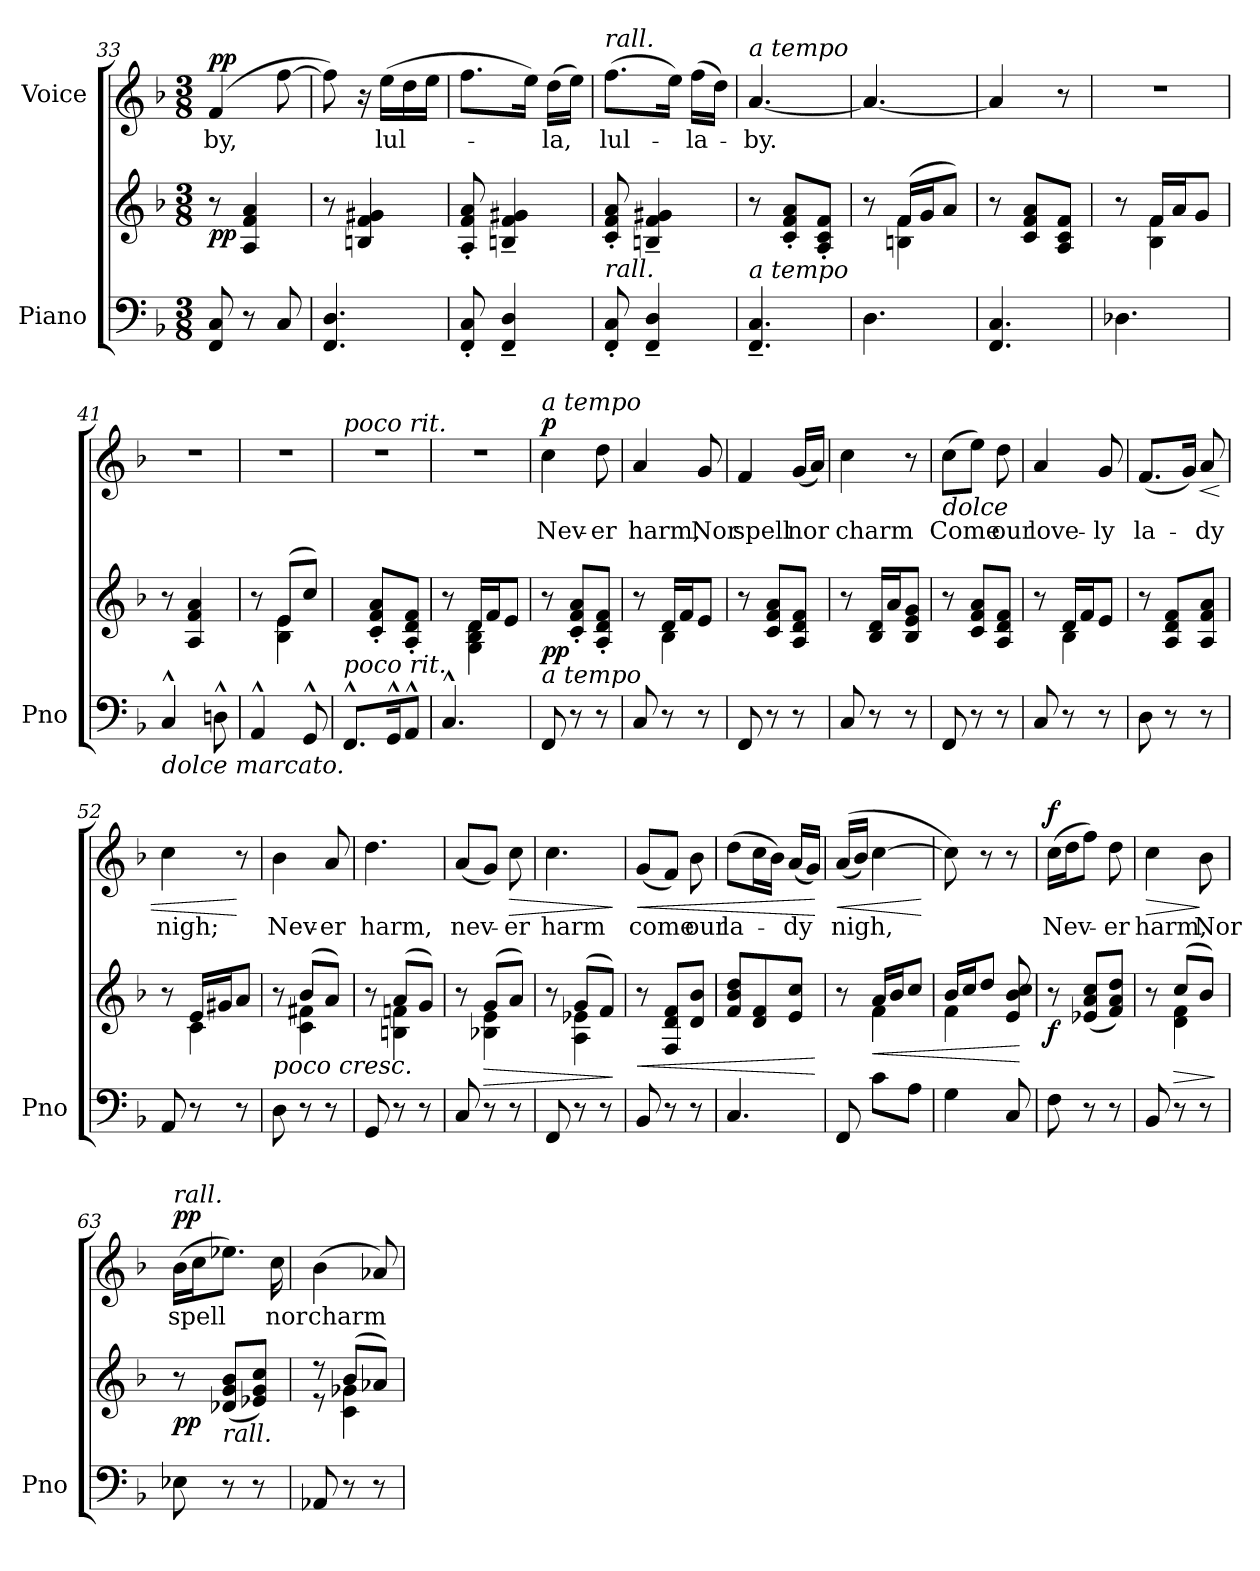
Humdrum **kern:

**kern	**kern	**dynam	**kern	**text	**dynam
*part2	*part2	*part2	*part1	*part1	*part1
*staff3	*staff2	*staff2/3	*staff1	*staff1	*staff1
*I"Piano	*	*	*I"Voice	*	*
*I'Pno	*	*	*	*	*
*clefF4	*clefG2	*	*clefG2	*	*
*k[b-]	*k[b-]	*	*k[b-]	*	*
*M3/8	*M3/8	*	*M3/8	*	*
=33	=33	=33	=33	=33	=33
!	!	!LO:DY:b	!	!LO:LY:b	!LO:DY:a
8FF/ 8C/	8r	pp	(4f/	-by,	pp
8r	4A/ 4f/ 4a/	.	.	.	.
8C/	.	.	[8ff\	.	.
=34	=34	=34	=34	=34	=34
4.FF/ 4.D/	8r	.	8ff\])	.	.
.	4Bn/ 4f/ 4g#X/	.	16r	.	.
!	!	!	!	!LO:LY:b	!
.	.	.	(16ee\LL	lul-	.
.	.	.	16dd\	.	.
.	.	.	16ee\JJ	.	.
=35	=35	=35	=35	=35	=35
8FF/' 8C/'	8A/' 8f/' 8a/'	.	8.ff\L	.	.
4FF/~ 4D/~	4Bn/~ 4f/~ 4g#X/~	.	.	.	.
.	.	.	16ee\Jk)	.	.
!	!	!	!	!LO:LY:b	!
.	.	.	(16dd\LL	-la,	.
.	.	.	16ee\JJ)	.	.
=36	=36	=36	=36	=36	=36
!	!	!	!LO:TX:a:i:t=rall.	!	!
!	!LO:TX:b:i:t=rall.	!	!	!	!
!	!	!	!	!LO:LY:b	!
8FF/' 8C/'	8c/' 8f/' 8a/'	.	(8.ff\L	lul-	.
4FF/~ 4D/~	4Bn/~ 4f/~ 4g#X/~	.	.	.	.
.	.	.	16ee\Jk)	.	.
!	!	!	!	!LO:LY:b	!
.	.	.	(16ff\LL	-la-	.
.	.	.	16dd\JJ)	.	.
!!LO:LB:g=z
=37	=37	=37	=37	=37	=37
!	!	!	!LO:TX:a:i:t=a tempo	!	!
!	!LO:TX:b:i:t=a tempo	!	!	!	!
!	!	!	!	!LO:LY:b	!
4.FF/~ 4.C/~	8r	.	[4.a/	by.	.
.	8c/' 8f/' 8a/'L	.	.	.	.
.	8A/' 8c/' 8f/'J	.	.	.	.
=38	=38	=38	=38	=38	=38
*	*^	*	*	*	*
4.D\	8r	8ryy	.	4.a/_	.	.
.	(16f/LL	4Bn\ 4f\	.	.	.	.
.	16g/J	.	.	.	.	.
!	!	!	!LO:DY:b	!	!	!
!	!	!	!LO:DY:n=1:b	!	!	!
.	8a/J)	.	other-dynamics pp	.	.	.
*	*v	*v	*	*	*	*
=39	=39	=39	=39	=39	=39
4.FF/ 4.C/	8r	.	4a/]	.	.
.	8c/ 8f/ 8a/L	.	.	.	.
.	8A/ 8c/ 8f/J	.	8r	.	.
=40	=40	=40	=40	=40	=40
*	*^	*	*	*	*
4.D-X\	8r	8ryy	.	4.r	.	.
.	16f/LL	4B-\ 4f\	.	.	.	.
.	16a/J	.	.	.	.	.
.	8g/J	.	.	.	.	.
*	*v	*v	*	*	*	*
=41	=41	=41	=41	=41	=41
!LO:TX:b:i:t=dolce marcato.	!	!	!	!	!
4C^^/	8r	.	4.r	.	.
.	4A/ 4f/ 4a/	.	.	.	.
8Dn^^\	.	.	.	.	.
=42	=42	=42	=42	=42	=42
*	*^	*	*	*	*
4AA^^/	8r	8ryy	.	4.r	.	.
.	(8e/L	4B-\ 4e\	.	.	.	.
8GG^^/	8cc/J)	.	.	.	.	.
*	*v	*v	*	*	*	*
=43	=43	=43	=43	=43	=43
!	!	!	!LO:TX:a:i:t=poco rit.	!	!
!	!LO:TX:b:i:t=poco rit.	!	!	!	!
8.FF^^/L	8ryy	.	4.r	.	.
.	8c/' 8f/' 8a/'L	.	.	.	.
16GG^^/K	.	.	.	.	.
8AA^^/J	8A/' 8d/' 8f/'J	.	.	.	.
=44	=44	=44	=44	=44	=44
*	*^	*	*	*	*
4.C^^/	8r	8ryy	.	4.r	.	.
.	16d/LL	4G\ 4B-\ 4d\	.	.	.	.
.	16f/J	.	.	.	.	.
.	8e/J	.	.	.	.	.
*	*v	*v	*	*	*	*
!!LO:PB:g=z
=45	=45	=45	=45	=45	=45
!	!	!	!LO:TX:a:i:t=a tempo	!	!
!	!LO:TX:b:i:t=a tempo	!	!	!	!
!	!	!LO:DY:b	!	!LO:LY:b	!LO:DY:a
8FF/	8r	pp	4cc\	Nev-	p
8r	8c/' 8f/' 8a/'L	.	.	.	.
!	!	!	!	!LO:LY:b	!
8r	8A/' 8d/' 8f/'J	.	8dd\	-er	.
=46	=46	=46	=46	=46	=46
*	*^	*	*	*	*
!	!	!	!	!	!LO:LY:b	!
8C/	8r	8ryy	.	4a/	harm,	.
8r	16d/LL	4B-\	.	.	.	.
.	16f/J	.	.	.	.	.
!	!	!	!	!	!LO:LY:b	!
8r	8e/J	.	.	8g/	Nor	.
*	*v	*v	*	*	*	*
=47	=47	=47	=47	=47	=47
!	!	!	!	!LO:LY:b	!
8FF/	8r	.	4f/	spell	.
8r	8c/ 8f/ 8a/L	.	.	.	.
!	!	!	!	!LO:LY:b	!
8r	8A/ 8d/ 8f/J	.	(16g/LL	nor	.
.	.	.	16a/JJ)	.	.
=48	=48	=48	=48	=48	=48
!	!	!	!	!LO:LY:b	!
8C/	8r	.	4cc\	charm	.
8r	16B-/ 16d/LL	.	.	.	.
.	16a/J	.	.	.	.
8r	8B-/ 8e/ 8g/J	.	8r	.	.
=49	=49	=49	=49	=49	=49
!	!	!	!LO:TX:b:i:t=dolce	!	!
!	!	!	!	!LO:LY:b	!
8FF/	8r	.	(8cc\L	Come	.
8r	8c/ 8f/ 8a/L	.	8ee\J)	.	.
!	!	!	!	!LO:LY:b	!
8r	8A/ 8d/ 8f/J	.	8dd\	our	.
=50	=50	=50	=50	=50	=50
*	*^	*	*	*	*
!	!	!	!	!	!LO:LY:b	!
8C/	8r	8ryy	.	4a/	love-	.
8r	16d/LL	4B-\	.	.	.	.
.	16f/J	.	.	.	.	.
!	!	!	!	!	!LO:LY:b	!
8r	8e/J	.	.	8g/	-ly	.
*	*v	*v	*	*	*	*
!!LO:LB:g=z
=51	=51	=51	=51	=51	=51
!	!	!	!	!LO:LY:b	!
8D\	8r	.	(8.f/L	la-	.
8r	8A/ 8d/ 8f/L	.	.	.	.
.	.	.	16g/Jk)	.	.
!	!	!	!	!LO:LY:b	!LO:HP:b
8r	8A/ 8f/ 8a/J	.	8a/	-dy	<
=52	=52	=52	=52	=52	=52
*	*^	*	*	*	*
!	!	!	!	!	!LO:LY:b	!
*	*	*	*	*^	*	*
8AA/	8r	8ryy	.	4cc\	4ryy	nigh;	.
8r	16e/LL	4c\	.	.	.	.	.
.	16g#X/J	.	.	.	.	.	.
8r	8a/J	.	.	8r	8ryy	.	[
=53	=53	=53	=53	=53	=53	=53	=53
!	!	!	!	!LO:TX:a:i:t=poco cresc.	!	!	!
!	!LO:TX:b:i:t=poco cresc.	!	!	!	!	!	!
!	!	!	!	!	!	!LO:LY:b	!
*	*	*	*	*v	*v	*	*
8D\	8r	8ryy	.	4b-\	Nev-	.
8r	(8b-/L	4c\ 4f#X\	.	.	.	.
!	!	!	!	!	!LO:LY:b	!
8r	8a/J)	.	.	8a/	-er	.
=54	=54	=54	=54	=54	=54	=54
!	!	!	!	!	!LO:LY:b	!
8GG/	8r	8ryy	.	4.dd\	harm,	.
8r	(8a/L	4Bn\ 4fn\	.	.	.	.
8r	8g/J)	.	.	.	.	.
=55	=55	=55	=55	=55	=55	=55
!	!	!	!	!	!LO:LY:b	!
8C/	8r	8ryy	.	(8a/L	nev-	.
!	!	!	!LO:HP:b	!	!	!
8r	(8g/L	4B-X\ 4e\	>	8g/J)	.	.
!	!	!	!	!	!LO:LY:b	!LO:HP:b
8r	8a/J)	.	.	8cc\	-er	>
=56	=56	=56	=56	=56	=56	=56
!	!	!	!	!	!LO:LY:b	!
8FF/	8r	8ryy	.	4.cc\	harm	.
8r	(8g/L	4A\ 4e-X\	.	.	.	.
8r	8f/J)	.	.	.	.	.
*	*v	*v	*	*	*	*
.	.	]	.	.	]
!!LO:LB:g=z
=57	=57	=57	=57	=57	=57
!	!	!LO:HP:b	!	!LO:LY:b	!LO:HP:b
8BB-/	8r	<	(8g/L	come	<
8r	8F/ 8d/ 8f/L	.	8f/J)	.	.
!	!	!	!	!LO:LY:b	!
8r	8d/ 8b-/J	.	8b-\	our	.
=58	=58	=58	=58	=58	=58
!	!	!	!	!LO:LY:b	!
4.C/	8f/ 8b-/ 8dd/L	.	(8dd\L	la-	.
.	8d/ 8f/	.	16cc\L	.	.
.	.	.	16b-\JJ)	.	.
!	!	!	!	!LO:LY:b	!
.	8e/ 8cc/J	.	(16a/LL	-dy	.
.	.	.	16g/JJ)	.	.
.	.	[	.	.	[
=59	=59	=59	=59	=59	=59
*	*^	*	*	*	*
!	!	!	!	!	!LO:LY:b	!LO:HP:b
8FF/	8r	8ryy	.	((16a/LL	nigh,	<
.	.	.	.	16b-/JJ)	.	.
!	!	!	!LO:HP:b	!	!	!
8c\L	16a/LL	4f\	<	[4cc\	.	.
.	16b-/J	.	.	.	.	.
8A\J	8cc/J	.	.	.	.	.
*	*v	*v	*	*	*	*
.	.	.	.	.	[
=60	=60	=60	=60	=60	=60
*	*^	*	*	*	*
4G\	16b-/LL	4f\	.	8cc\])	.	.
.	16cc/J	.	.	.	.	.
.	8dd/J	.	.	8r	.	.
8C/	8e/ 8b-/ 8cc/	8ryy	.	8r	.	.
*	*v	*v	*	*	*	*
.	.	[	.	.	.
=61	=61	=61	=61	=61	=61
!	!	!LO:DY:b	!	!LO:LY:b	!LO:DY:a
8F\	8r	f	(16cc\LL	Nev-	f
.	.	.	16dd\J	.	.
8r	(8e-X/ 8a/ 8cc/L	.	8ff\J)	.	.
!	!	!	!	!LO:LY:b	!
8r	8f/ 8a/ 8dd/J)	.	8dd\	-er	.
=62	=62	=62	=62	=62	=62
*	*^	*	*	*	*
!	!	!	!	!	!LO:LY:b	!LO:HP:b
8BB-/	8r	8ryy	.	4cc\	harm,	>
!	!	!	!LO:HP:b	!	!	!
8r	(8cc/L	4d\ 4f\	>	.	.	.
!	!	!	!	!	!LO:LY:b	!
8r	8b-/J)	.	.	8b-\	Nor	]
*	*v	*v	*	*	*	*
.	.	]	.	.	.
!!LO:LB:g=z
=63	=63	=63	=63	=63	=63
!	!	!	!LO:TX:a:i:t=rall.	!	!
!	!	!LO:DY:b	!	!LO:LY:b	!LO:DY:a
8E-X\	8r	pp	(16b-\LL	spell	pp
.	.	.	16cc\J	.	.
!	!LO:TX:b:i:t=rall.	!	!	!	!
8r	(8d-X/ 8g/ 8b-/L	.	8.ee-X\J)	.	.
8r	8e-X/ 8g/ 8cc/J)	.	.	.	.
!	!	!	!	!LO:LY:b	!
.	.	.	16cc\	nor	.
=64	=64	=64	=64	=64	=64
*	*^	*	*	*	*
!	!	!	!	!	!LO:LY:b	!
8AA-X/	8r	8r	.	(4b-\	charm	.
8r	(8b-/L	4c\ 4g-X\	.	.	.	.
8r	8a-X/J)	.	.	8a-X/)	.	.
*	*v	*v	*	*	*	*
=	=	=	=	=	=
*-	*-	*-	*-	*-	*-
